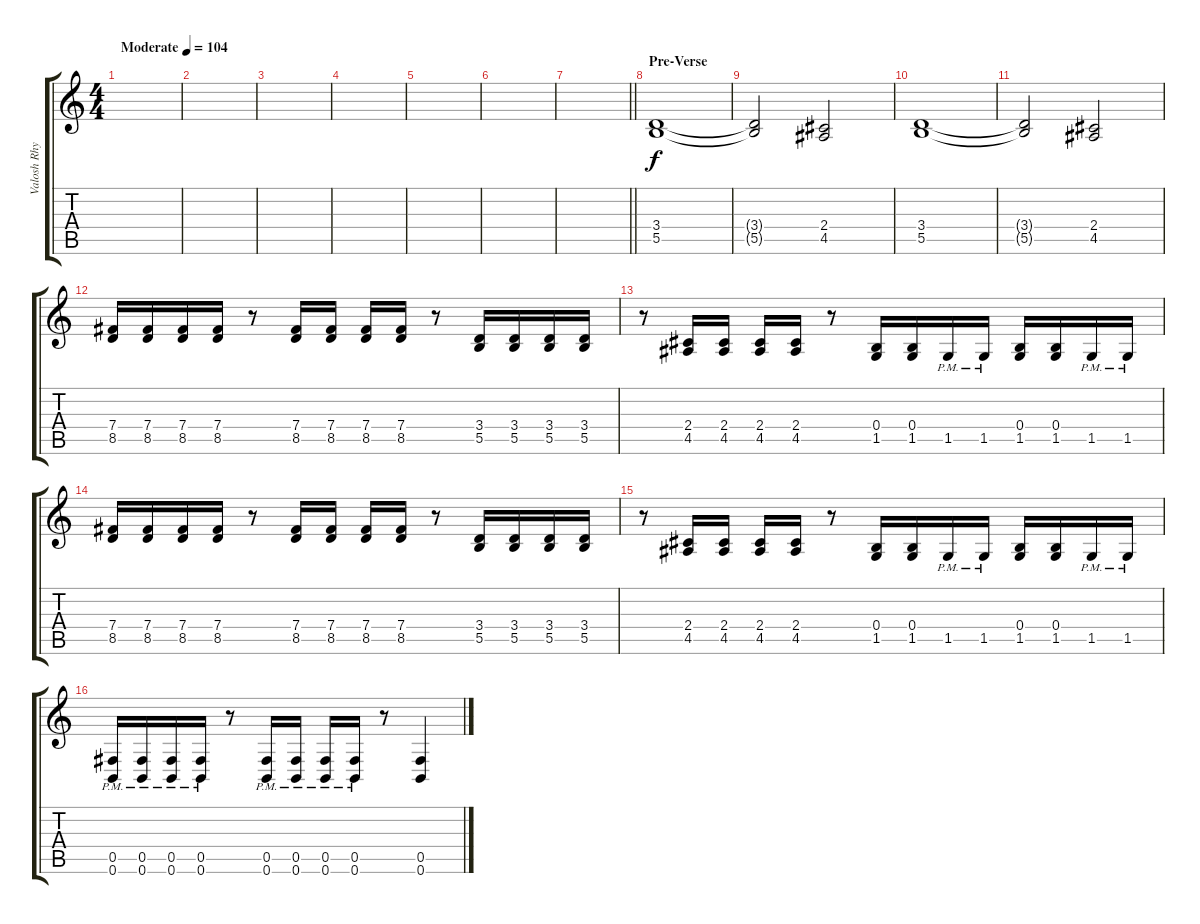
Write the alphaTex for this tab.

\track ("Valosh Rhythm" "Valosh Rhy") {instrument distortionguitar}
\staff {score tabs}
\tuning (Db4 Ab3 E3 B2 Gb2 B1) {hide}
\ts (4 4)
\tempo (104 "Moderate")
\clef g2
\ks c
|
|
|
|
|
|
\barLineRight lightlight
|
\section ("" "Pre-Verse")
(3.4 5.5).1 |
(3.4{t} 5.5{t}).2 (2.4 4.5).2 |
(3.4 5.5).1 |
(3.4{t} 5.5{t}).2 (2.4 4.5).2 |
(7.4 8.5).16 (7.4 8.5).16 (7.4 8.5).16 (7.4 8.5).16 r.8 (7.4 8.5).16 (7.4 8.5).16 (7.4 8.5).16 (7.4 8.5).16 r.8 (3.4 5.5).16 (3.4 5.5).16 (3.4 5.5).16 (3.4 5.5).16 |
r.8 (2.4 4.5).16 (2.4 4.5).16 (2.4 4.5).16 (2.4 4.5).16 r.8 (0.4 1.5).16 (0.4 1.5).16 1.5{pm}.16 1.5{pm}.16 (0.4 1.5).16 (0.4 1.5).16 1.5{pm}.16 1.5{pm}.16 |
(7.4 8.5).16 (7.4 8.5).16 (7.4 8.5).16 (7.4 8.5).16 r.8 (7.4 8.5).16 (7.4 8.5).16 (7.4 8.5).16 (7.4 8.5).16 r.8 (3.4 5.5).16 (3.4 5.5).16 (3.4 5.5).16 (3.4 5.5).16 |
r.8 (2.4 4.5).16 (2.4 4.5).16 (2.4 4.5).16 (2.4 4.5).16 r.8 (0.4 1.5).16 (0.4 1.5).16 1.5{pm}.16 1.5{pm}.16 (0.4 1.5).16 (0.4 1.5).16 1.5{pm}.16 1.5{pm}.16 |
(0.5{pm} 0.6).16 (0.5{pm} 0.6).16 (0.5{pm} 0.6).16 (0.5{pm} 0.6).16 r.8 (0.5{pm} 0.6{pm}).16 (0.5{pm} 0.6{pm}).16 (0.5{pm} 0.6{pm}).16 (0.5{pm} 0.6{pm}).16 r.8 (0.5 0.6).4
